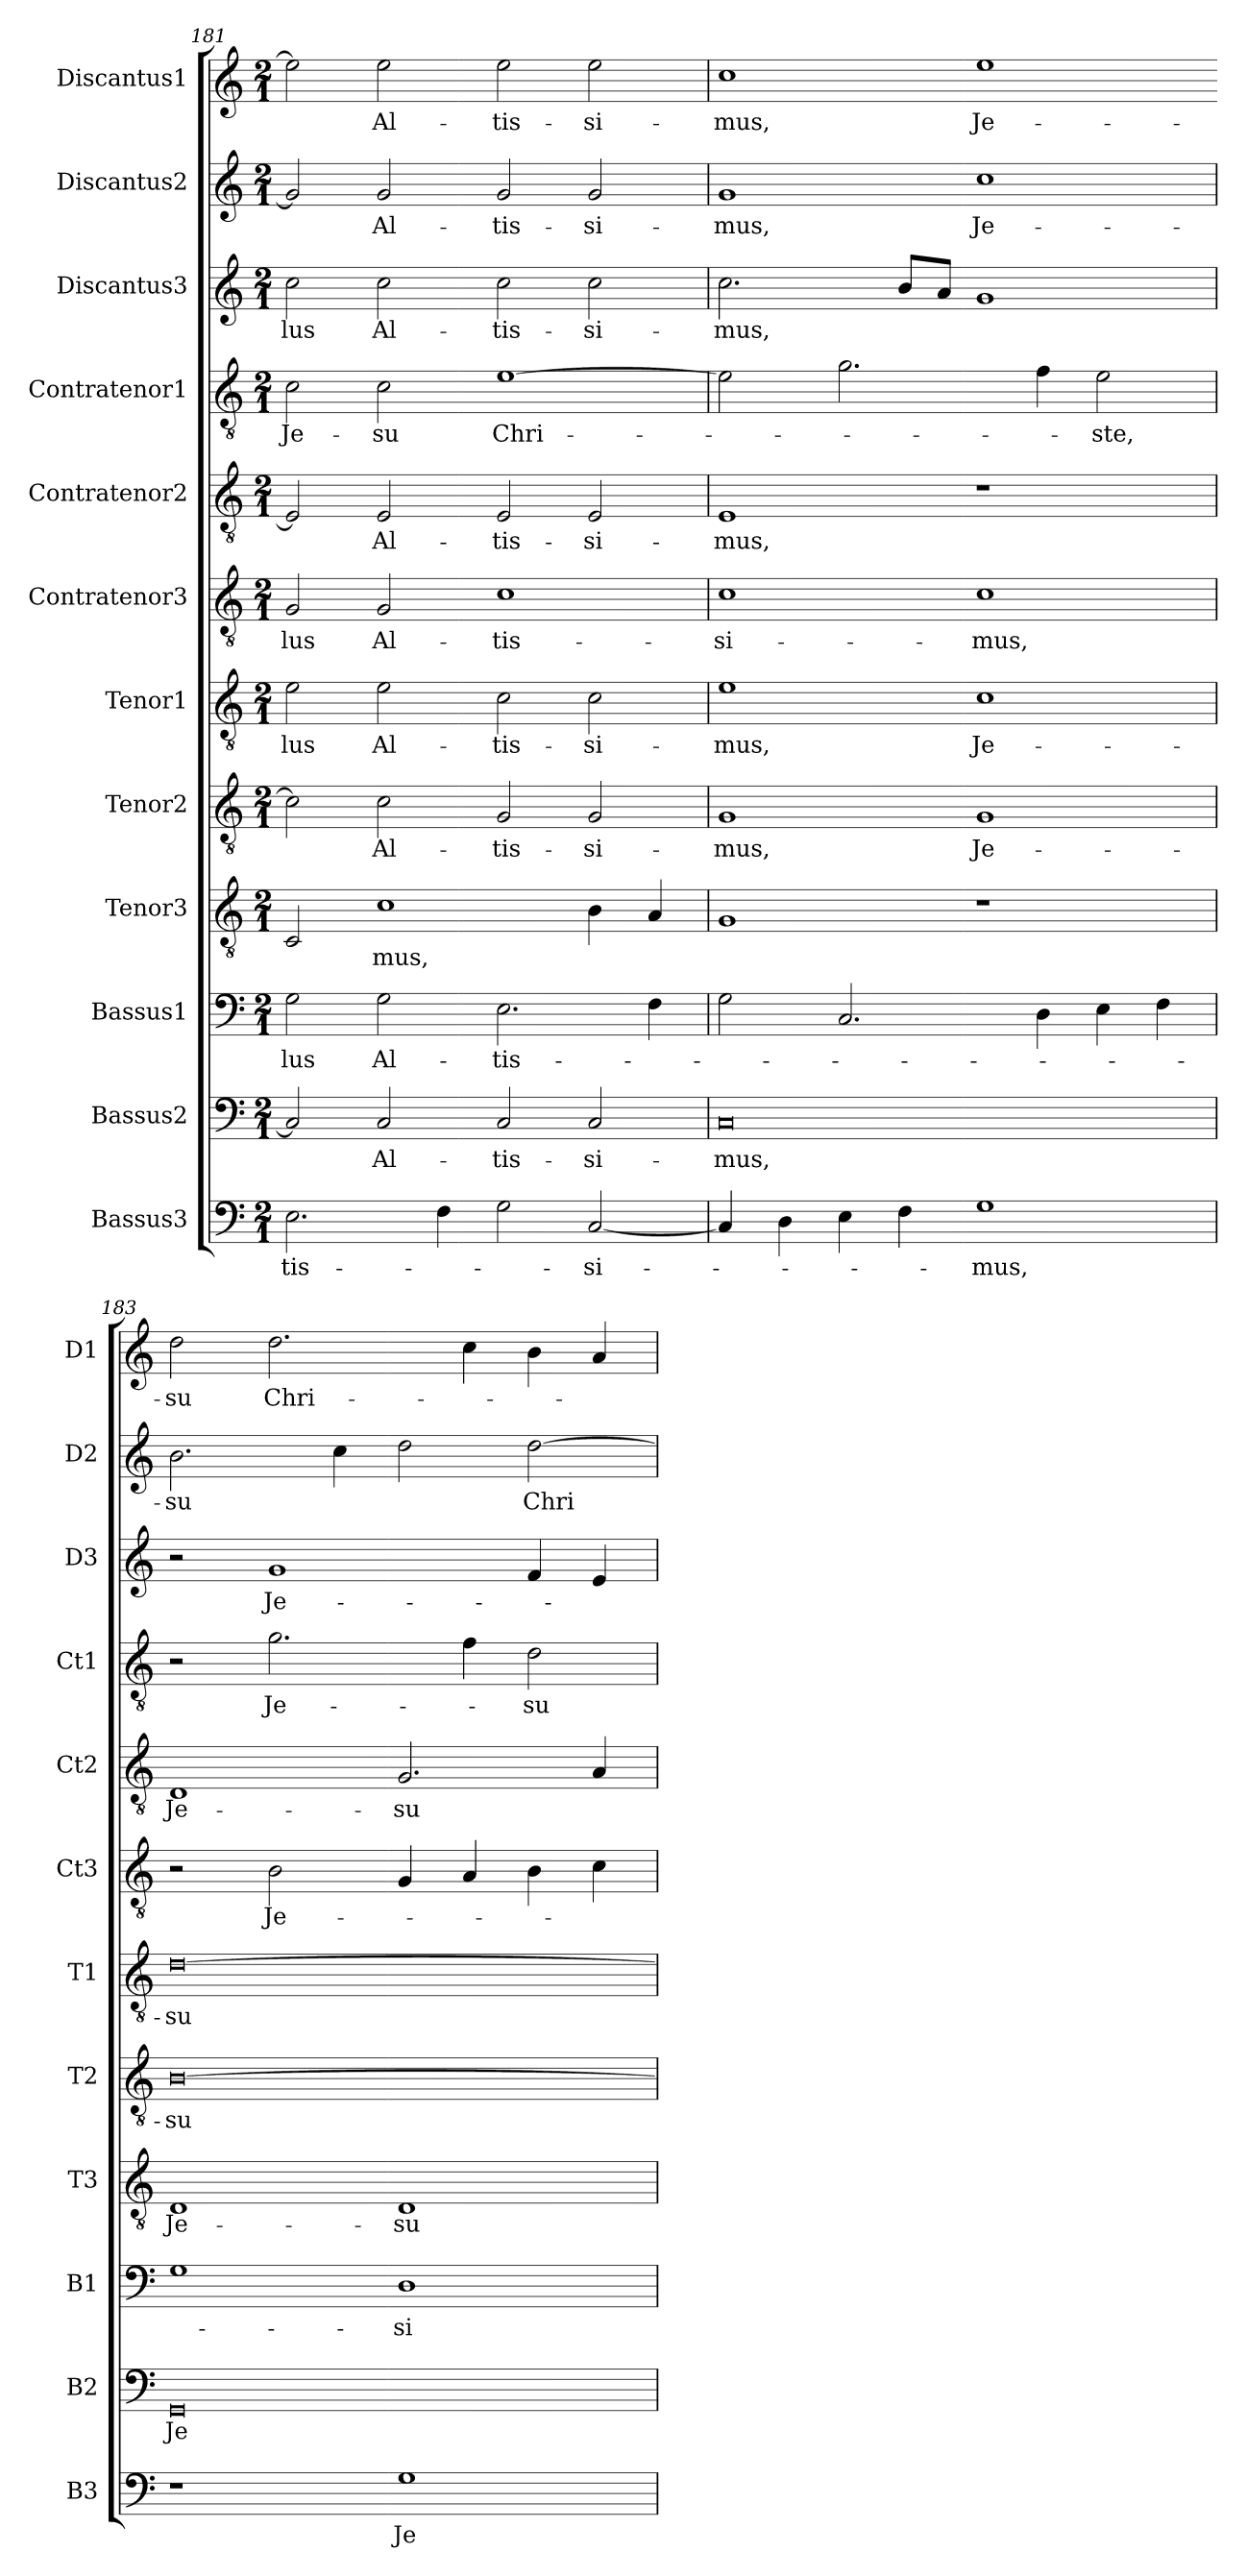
**kern	**text	**kern	**text	**kern	**text	**kern	**text	**kern	**text	**kern	**text	**kern	**text	**kern	**text	**kern	**text	**kern	**text	**kern	**text	**kern	**text
*part12	*part12	*part11	*part11	*part10	*part10	*part9	*part9	*part8	*part8	*part7	*part7	*part6	*part6	*part5	*part5	*part4	*part4	*part3	*part3	*part2	*part2	*part1	*part1
*staff12	*staff12	*staff11	*staff11	*staff10	*staff10	*staff9	*staff9	*staff8	*staff8	*staff7	*staff7	*staff6	*staff6	*staff5	*staff5	*staff4	*staff4	*staff3	*staff3	*staff2	*staff2	*staff1	*staff1
*I"Bassus3	*	*I"Bassus2	*	*I"Bassus1	*	*I"Tenor3	*	*I"Tenor2	*	*I"Tenor1	*	*I"Contratenor3	*	*I"Contratenor2	*	*I"Contratenor1	*	*I"Discantus3	*	*I"Discantus2	*	*I"Discantus1	*
*I'B3	*	*I'B2	*	*I'B1	*	*I'T3	*	*I'T2	*	*I'T1	*	*I'Ct3	*	*I'Ct2	*	*I'Ct1	*	*I'D3	*	*I'D2	*	*I'D1	*
*clefF4	*	*clefF4	*	*clefF4	*	*clefGv2	*	*clefGv2	*	*clefGv2	*	*clefGv2	*	*clefGv2	*	*clefGv2	*	*clefG2	*	*clefG2	*	*clefG2	*
*k[]	*	*k[]	*	*k[]	*	*k[]	*	*k[]	*	*k[]	*	*k[]	*	*k[]	*	*k[]	*	*k[]	*	*k[]	*	*k[]	*
*M2/1	*	*M2/1	*	*M2/1	*	*M2/1	*	*M2/1	*	*M2/1	*	*M2/1	*	*M2/1	*	*M2/1	*	*M2/1	*	*M2/1	*	*M2/1	*
=181	=181	=181	=181	=181	=181	=181	=181	=181	=181	=181	=181	=181	=181	=181	=181	=181	=181	=181	=181	=181	=181	=181	=181
2.E	-tis-	2C]	.	2G	-lus	2C	.	2c]	.	2e	-lus	2G	-lus	2E]	.	2c	Je-	2cc	-lus	2g]	.	2ee]	.
.	.	2C	Al-	2G	Al-	1c	-mus,	2c	Al-	2e	Al-	2G	Al-	2E	Al-	2c	-su	2cc	Al-	2g	Al-	2ee	Al-
4F	.	.	.	.	.	.	.	.	.	.	.	.	.	.	.	.	.	.	.	.	.	.	.
2G	.	2C	-tis-	2.E	-tis-	.	.	2G	-tis-	2c	-tis-	1c	-tis-	2E	-tis-	[1e	Chri-	2cc	-tis-	2g	-tis-	2ee	-tis-
[2C	-si-	2C	-si-	.	.	4B	.	2G	-si-	2c	-si-	.	.	2E	-si-	.	.	2cc	-si-	2g	-si-	2ee	-si-
.	.	.	.	4F	.	4A	.	.	.	.	.	.	.	.	.	.	.	.	.	.	.	.	.
=182	=182	=182	=182	=182	=182	=182	=182	=182	=182	=182	=182	=182	=182	=182	=182	=182	=182	=182	=182	=182	=182	=182	=182
4C]	.	0C	-mus,	2G	.	1G	.	1G	-mus,	1e	-mus,	1c	-si-	1E	-mus,	2e]	.	2.cc	-mus,	1g	-mus,	1cc	-mus,
4D	.	.	.	.	.	.	.	.	.	.	.	.	.	.	.	.	.	.	.	.	.	.	.
4E	.	.	.	2.C	.	.	.	.	.	.	.	.	.	.	.	2.g	.	.	.	.	.	.	.
4F	.	.	.	.	.	.	.	.	.	.	.	.	.	.	.	.	.	8bL	.	.	.	.	.
.	.	.	.	.	.	.	.	.	.	.	.	.	.	.	.	.	.	8aJ	.	.	.	.	.
1G	-mus,	.	.	.	.	1r	.	1G	Je-	1c	Je-	1c	-mus,	1r	.	.	.	1g	.	1cc	Je-	1ee	Je-
.	.	.	.	4D	.	.	.	.	.	.	.	.	.	.	.	4f	.	.	.	.	.	.	.
.	.	.	.	4E	.	.	.	.	.	.	.	.	.	.	.	2e	-ste,	.	.	.	.	.	.
.	.	.	.	4F	.	.	.	.	.	.	.	.	.	.	.	.	.	.	.	.	.	.	.
=183	=183-	=183	=183-	=183	=183-	=183	=183-	=183	=183-	=183	=183-	=183	=183-	=183	=183-	=183	=183-	=183	=183-	=183	=183-	=183-	=183-
1r	.	0GG	Je-	1G	.	1D	Je-	[0B	-su	[0d	-su	2r	.	1D	Je-	2r	.	2r	.	2.b	-su	2dd	-su
.	.	.	.	.	.	.	.	.	.	.	.	2B	Je-	.	.	2.g	Je-	1g	Je-	.	.	2.dd	Chri-
.	.	.	.	.	.	.	.	.	.	.	.	.	.	.	.	.	.	.	.	4cc	.	.	.
1G	Je-	.	.	1D	-si-	1D	-su	.	.	.	.	4G	.	2.G	-su	.	.	.	.	2dd	.	.	.
.	.	.	.	.	.	.	.	.	.	.	.	4A	.	.	.	4f	.	.	.	.	.	4cc	.
.	.	.	.	.	.	.	.	.	.	.	.	4B	.	.	.	2d	-su	4f	.	[2dd	Chri-	4b	.
.	.	.	.	.	.	.	.	.	.	.	.	4c	.	4A	.	.	.	4e	.	.	.	4a	.
=	=	=	=	=	=	=	=	=	=	=	=	=	=	=	=	=	=	=	=	=	=	=	=
*-	*-	*-	*-	*-	*-	*-	*-	*-	*-	*-	*-	*-	*-	*-	*-	*-	*-	*-	*-	*-	*-	*-	*-
